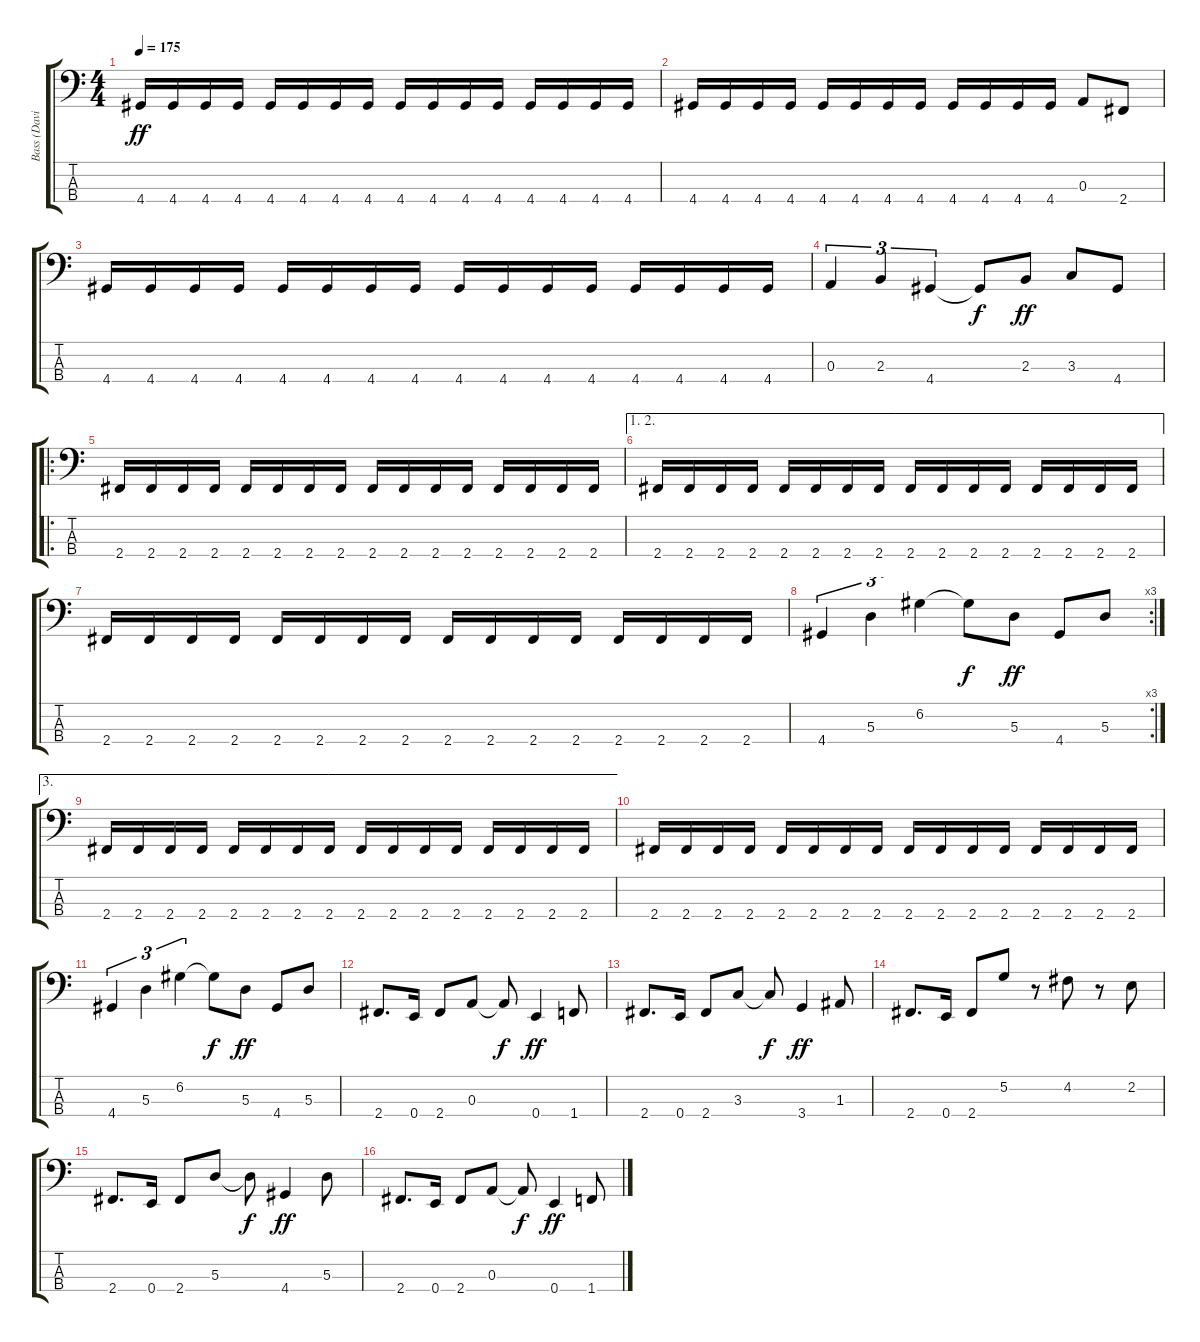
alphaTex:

\track ("Bass (David Ellefson)" "Bass (Davi") {instrument electricbasspick}
\staff {score tabs}
\tuning (G2 D2 A1 E1) {hide}
\ts (4 4)
\tempo 175
\clef f4
\ks c
4.4.16{dy ff} 4.4.16 4.4.16 4.4.16 4.4.16 4.4.16 4.4.16 4.4.16 4.4.16 4.4.16 4.4.16 4.4.16 4.4.16 4.4.16 4.4.16 4.4.16 |
4.4.16 4.4.16 4.4.16 4.4.16 4.4.16 4.4.16 4.4.16 4.4.16 4.4.16 4.4.16 4.4.16 4.4.16 0.3.8 2.4.8 |
4.4.16 4.4.16 4.4.16 4.4.16 4.4.16 4.4.16 4.4.16 4.4.16 4.4.16 4.4.16 4.4.16 4.4.16 4.4.16 4.4.16 4.4.16 4.4.16 |
0.3.4{tu (3 2)} 2.3.4{tu (3 2)} 4.4.4{tu (3 2)} 4.4{t}.8{dy f} 2.3.8{dy ff} 3.3.8 4.4.8 |
\ro
2.4.16 2.4.16 2.4.16 2.4.16 2.4.16 2.4.16 2.4.16 2.4.16 2.4.16 2.4.16 2.4.16 2.4.16 2.4.16 2.4.16 2.4.16 2.4.16 |
\ae (1 2)
2.4.16 2.4.16 2.4.16 2.4.16 2.4.16 2.4.16 2.4.16 2.4.16 2.4.16 2.4.16 2.4.16 2.4.16 2.4.16 2.4.16 2.4.16 2.4.16 |
2.4.16 2.4.16 2.4.16 2.4.16 2.4.16 2.4.16 2.4.16 2.4.16 2.4.16 2.4.16 2.4.16 2.4.16 2.4.16 2.4.16 2.4.16 2.4.16 |
\rc 3
4.4.4{tu (3 2)} 5.3.4{tu (3 2)} 6.2.4{tu (3 2)} 6.2{t}.8{dy f} 5.3.8{dy ff} 4.4.8 5.3.8 |
\ae 3
2.4.16 2.4.16 2.4.16 2.4.16 2.4.16 2.4.16 2.4.16 2.4.16 2.4.16 2.4.16 2.4.16 2.4.16 2.4.16 2.4.16 2.4.16 2.4.16 |
2.4.16 2.4.16 2.4.16 2.4.16 2.4.16 2.4.16 2.4.16 2.4.16 2.4.16 2.4.16 2.4.16 2.4.16 2.4.16 2.4.16 2.4.16 2.4.16 |
4.4.4{tu (3 2)} 5.3.4{tu (3 2)} 6.2.4{tu (3 2)} 6.2{t}.8{dy f} 5.3.8{dy ff} 4.4.8 5.3.8 |
2.4.8{d} 0.4.16 2.4.8 0.3.8 0.3{t}.8{dy f} 0.4.4{dy ff} 1.4.8 |
2.4.8{d} 0.4.16 2.4.8 3.3.8 3.3{t}.8{dy f} 3.4.4{dy ff} 1.3.8 |
2.4.8{d} 0.4.16 2.4.8 5.2.8 r.8 4.2.8 r.8 2.2.8 |
2.4.8{d} 0.4.16 2.4.8 5.3.8 5.3{t}.8{dy f} 4.4.4{dy ff} 5.3.8 |
2.4.8{d} 0.4.16 2.4.8 0.3.8 0.3{t}.8{dy f} 0.4.4{dy ff} 1.4.8
